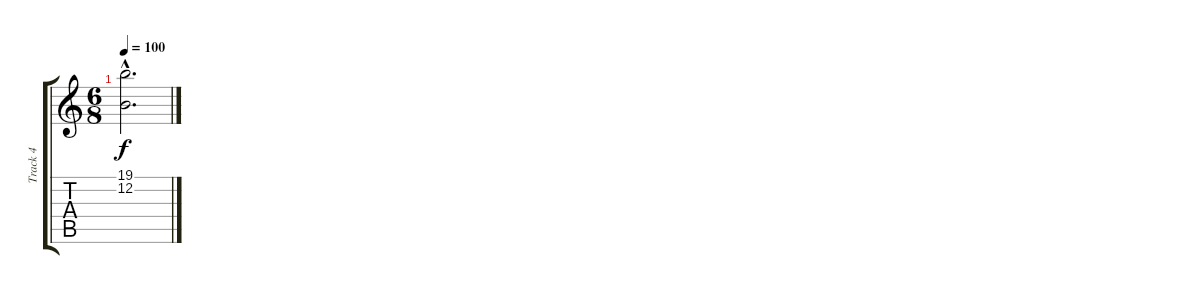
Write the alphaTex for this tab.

\track ("Track 4" "Track 4") {instrument acousticgrandpiano}
\staff {score tabs}
\tuning (E4 B3 G3 D3 A2 E2) {hide}
\ts (6 8)
\tempo 100
\clef g2
\ks c
(19.1{hac} 12.2{hac}).2{d dy f}
